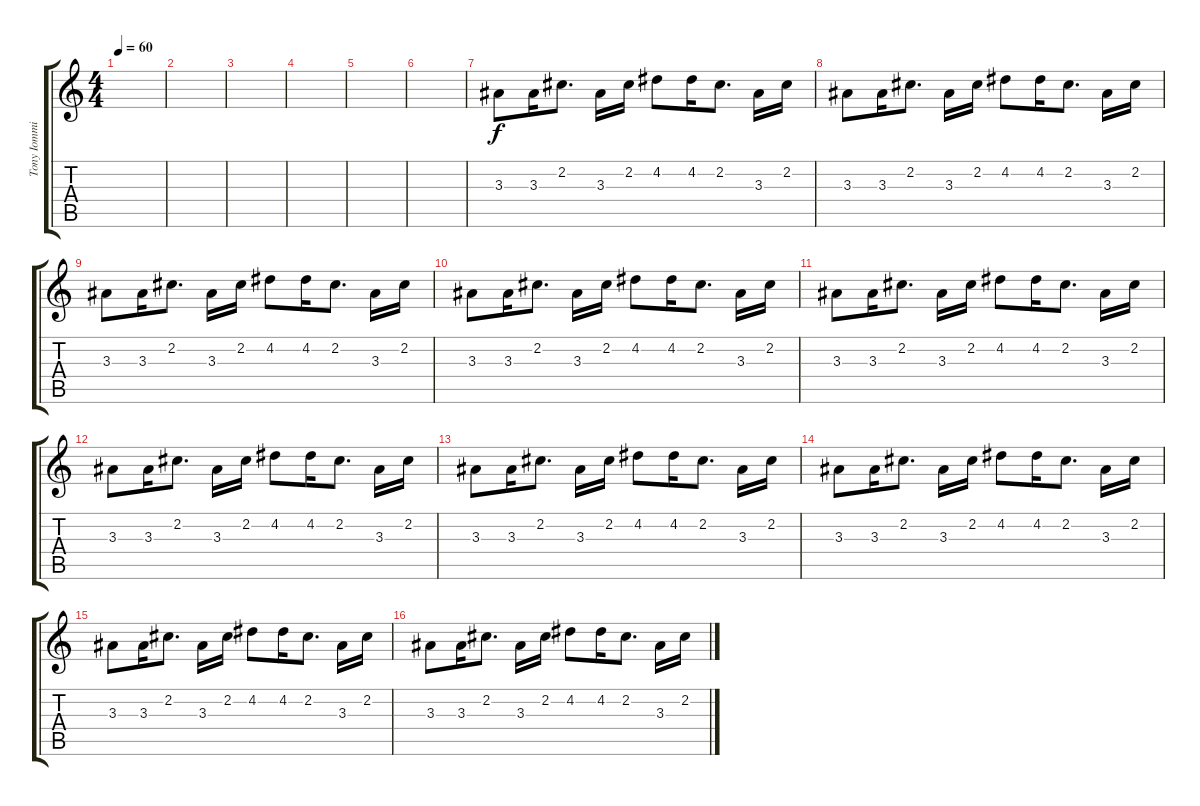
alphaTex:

\track ("Tony Iommi (Rythm Guitar)" "Tony Iommi") {instrument electricguitarclean}
\staff {score tabs}
\tuning (E4 B3 G3 D3 A2 Eb2) {hide}
\ts (4 4)
\tempo 60
\clef g2
\ks c
|
|
|
|
|
|
3.3.8 3.3.16 2.2.8{d} 3.3.16 2.2.16 4.2.8 4.2.16 2.2.8{d} 3.3.16 2.2.16 |
3.3.8 3.3.16 2.2.8{d} 3.3.16 2.2.16 4.2.8 4.2.16 2.2.8{d} 3.3.16 2.2.16 |
3.3.8 3.3.16 2.2.8{d} 3.3.16 2.2.16 4.2.8 4.2.16 2.2.8{d} 3.3.16 2.2.16 |
3.3.8 3.3.16 2.2.8{d} 3.3.16 2.2.16 4.2.8 4.2.16 2.2.8{d} 3.3.16 2.2.16 |
3.3.8 3.3.16 2.2.8{d} 3.3.16 2.2.16 4.2.8 4.2.16 2.2.8{d} 3.3.16 2.2.16 |
3.3.8 3.3.16 2.2.8{d} 3.3.16 2.2.16 4.2.8 4.2.16 2.2.8{d} 3.3.16 2.2.16 |
3.3.8 3.3.16 2.2.8{d} 3.3.16 2.2.16 4.2.8 4.2.16 2.2.8{d} 3.3.16 2.2.16 |
3.3.8 3.3.16 2.2.8{d} 3.3.16 2.2.16 4.2.8 4.2.16 2.2.8{d} 3.3.16 2.2.16 |
3.3.8 3.3.16 2.2.8{d} 3.3.16 2.2.16 4.2.8 4.2.16 2.2.8{d} 3.3.16 2.2.16 |
3.3.8 3.3.16 2.2.8{d} 3.3.16 2.2.16 4.2.8 4.2.16 2.2.8{d} 3.3.16 2.2.16
